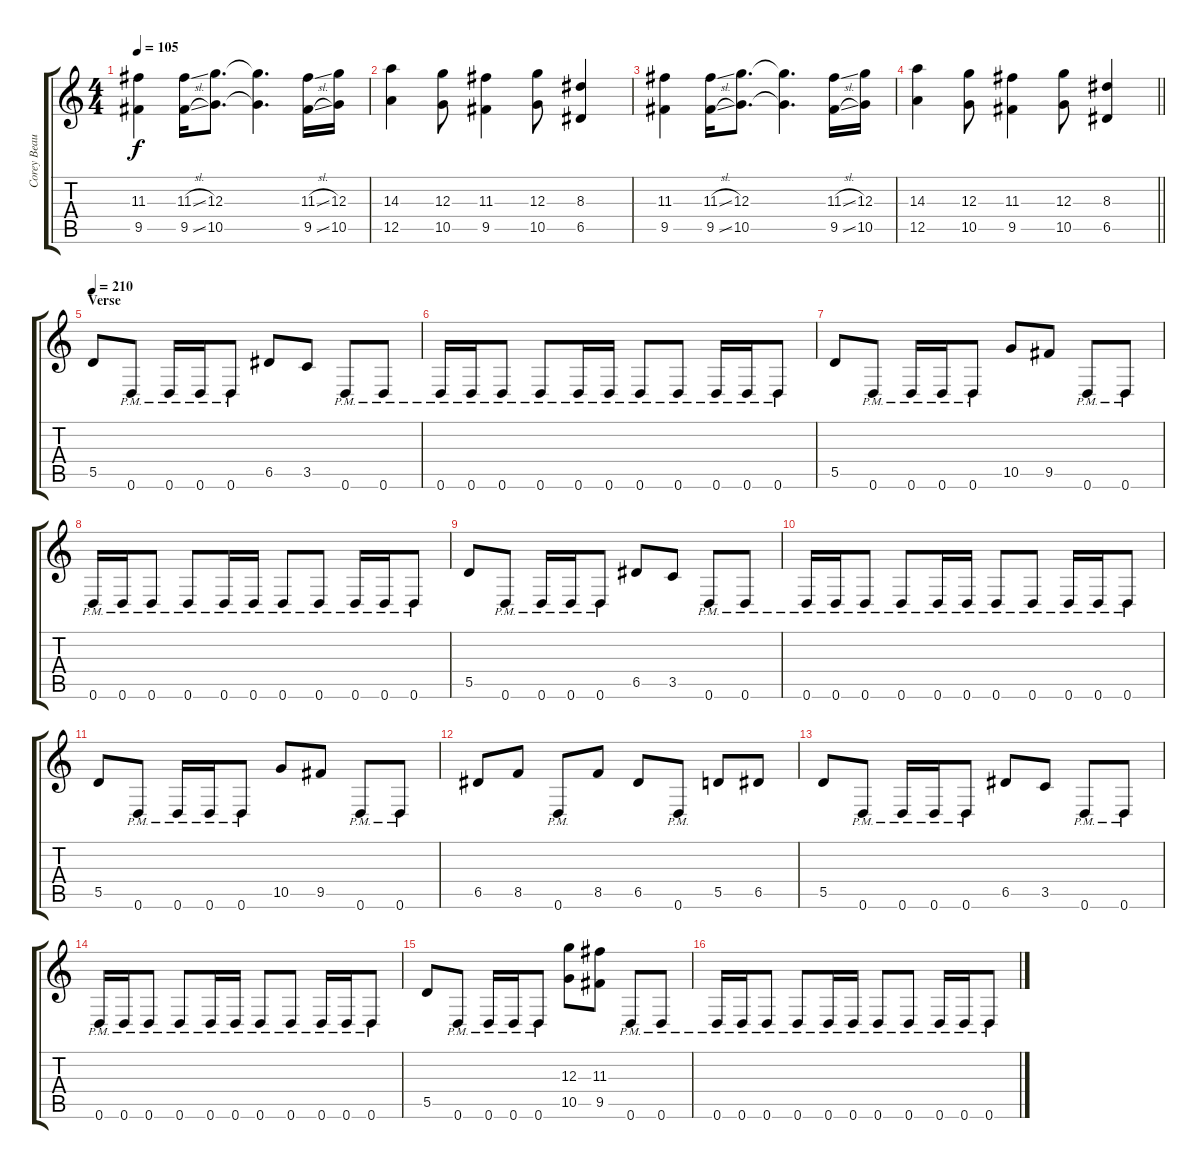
\track ("Corey Beaulieu" "Corey Beau") {instrument overdrivenguitar}
\staff {score tabs}
\tuning (E4 B3 G3 D3 A2 D2) {hide}
\ts (4 4)
\tempo 105
\clef g2
\ks c
(11.3 9.5).4{dy f} (11.3{sl} 9.5{sl}).16 (12.3 10.5).8{d} (12.3{t} 10.5{t}).4{d} (11.3{sl} 9.5{sl}).16 (12.3 10.5).16 |
(14.3 12.5).4 (12.3 10.5).8 (11.3 9.5).4 (12.3 10.5).8 (8.3 6.5).4 |
(11.3 9.5).4 (11.3{sl} 9.5{sl}).16 (12.3 10.5).8{d} (12.3{t} 10.5{t}).4{d} (11.3{sl} 9.5{sl}).16 (12.3 10.5).16 |
\barLineRight lightlight
(14.3 12.5).4 (12.3 10.5).8 (11.3 9.5).4 (12.3 10.5).8 (8.3 6.5).4 |
\section ("" "Verse")
\tempo 210
5.5.8 0.6{pm}.8 0.6{pm}.16 0.6{pm}.16 0.6{pm}.8 6.5.8 3.5.8 0.6{pm}.8 0.6{pm}.8 |
0.6{pm}.16 0.6{pm}.16 0.6{pm}.8 0.6{pm}.8 0.6{pm}.16 0.6{pm}.16 0.6{pm}.8 0.6{pm}.8 0.6{pm}.16 0.6{pm}.16 0.6{pm}.8 |
5.5.8 0.6{pm}.8 0.6{pm}.16 0.6{pm}.16 0.6{pm}.8 10.5.8 9.5.8 0.6{pm}.8 0.6{pm}.8 |
0.6{pm}.16 0.6{pm}.16 0.6{pm}.8 0.6{pm}.8 0.6{pm}.16 0.6{pm}.16 0.6{pm}.8 0.6{pm}.8 0.6{pm}.16 0.6{pm}.16 0.6{pm}.8 |
5.5.8 0.6{pm}.8 0.6{pm}.16 0.6{pm}.16 0.6{pm}.8 6.5.8 3.5.8 0.6{pm}.8 0.6{pm}.8 |
0.6{pm}.16 0.6{pm}.16 0.6{pm}.8 0.6{pm}.8 0.6{pm}.16 0.6{pm}.16 0.6{pm}.8 0.6{pm}.8 0.6{pm}.16 0.6{pm}.16 0.6{pm}.8 |
5.5.8 0.6{pm}.8 0.6{pm}.16 0.6{pm}.16 0.6{pm}.8 10.5.8 9.5.8 0.6{pm}.8 0.6{pm}.8 |
6.5.8 8.5.8 0.6{pm}.8 8.5.8 6.5.8 0.6{pm}.8 5.5.8 6.5.8 |
5.5.8 0.6{pm}.8 0.6{pm}.16 0.6{pm}.16 0.6{pm}.8 6.5.8 3.5.8 0.6{pm}.8 0.6{pm}.8 |
0.6{pm}.16 0.6{pm}.16 0.6{pm}.8 0.6{pm}.8 0.6{pm}.16 0.6{pm}.16 0.6{pm}.8 0.6{pm}.8 0.6{pm}.16 0.6{pm}.16 0.6{pm}.8 |
5.5.8 0.6{pm}.8 0.6{pm}.16 0.6{pm}.16 0.6{pm}.8 (12.3 10.5).8 (11.3 9.5).8 0.6{pm}.8 0.6{pm}.8 |
0.6{pm}.16 0.6{pm}.16 0.6{pm}.8 0.6{pm}.8 0.6{pm}.16 0.6{pm}.16 0.6{pm}.8 0.6{pm}.8 0.6{pm}.16 0.6{pm}.16 0.6{pm}.8
